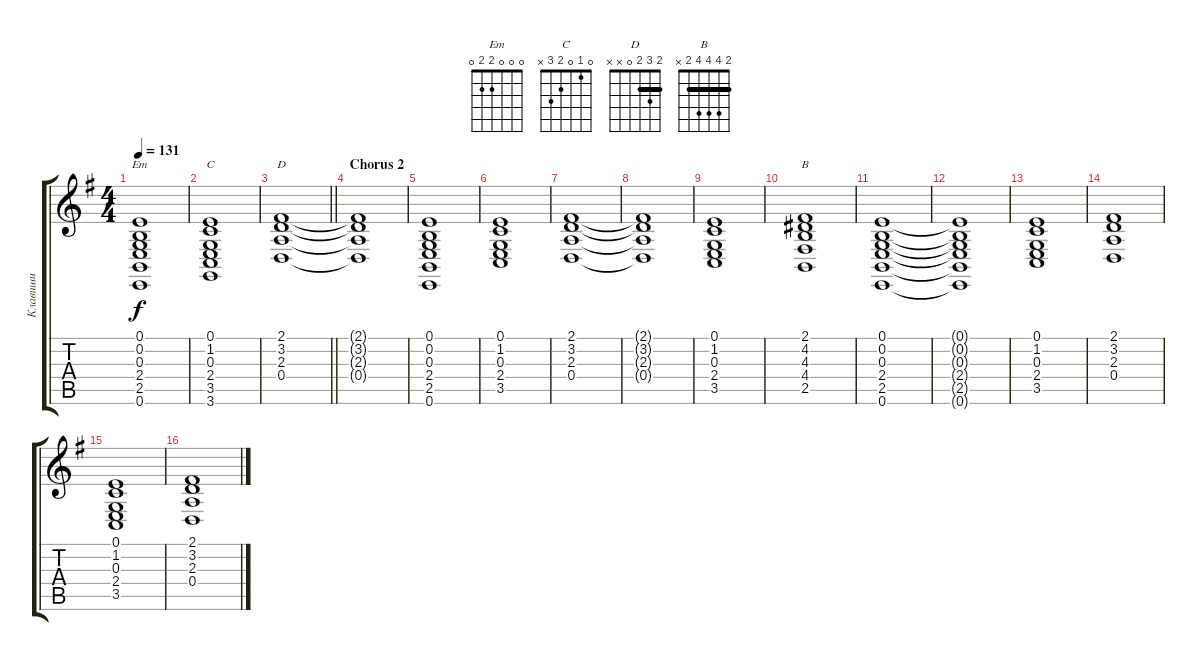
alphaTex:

\track ("Клавиши" "Клавиши") {instrument fx7echoes}
\staff {score tabs}
\tuning (E4 B3 G3 D3 A2 E2) {hide}
\chord ("Em" 0 0 0 2 2 0)
\chord ("C" 0 1 0 2 3 x)
\chord ("D" 2 3 2 0 x x) {barre 2}
\chord ("B" 2 4 4 4 2 x) {barre 2}
\ts (4 4)
\tempo 131
\clef g2
\ks eminor
(0.1 0.2 0.3 2.4 2.5 0.6).1{ch "Em" dy f} |
(0.1 1.2 0.3 2.4 3.5 3.6).1{ch "C"} |
\barLineRight lightlight
(2.1 3.2 2.3 0.4).1{ch "D"} |
\section ("" "Chorus 2")
(2.1{t} 3.2{t} 2.3{t} 0.4{t}).1 |
(0.1 0.2 0.3 2.4 2.5 0.6).1 |
(0.1 1.2 0.3 2.4 3.5).1 |
(2.1 3.2 2.3 0.4).1 |
(2.1{t} 3.2{t} 2.3{t} 0.4{t}).1 |
(0.1 1.2 0.3 2.4 3.5).1 |
(2.1 4.2 4.3 4.4 2.5).1{ch "B"} |
(0.1 0.2 0.3 2.4 2.5 0.6).1 |
(0.1{t} 0.2{t} 0.3{t} 2.4{t} 2.5{t} 0.6{t}).1 |
(0.1 1.2 0.3 2.4 3.5).1 |
(2.1 3.2 2.3 0.4).1 |
(0.1 1.2 0.3 2.4 3.5).1 |
(2.1 3.2 2.3 0.4).1
